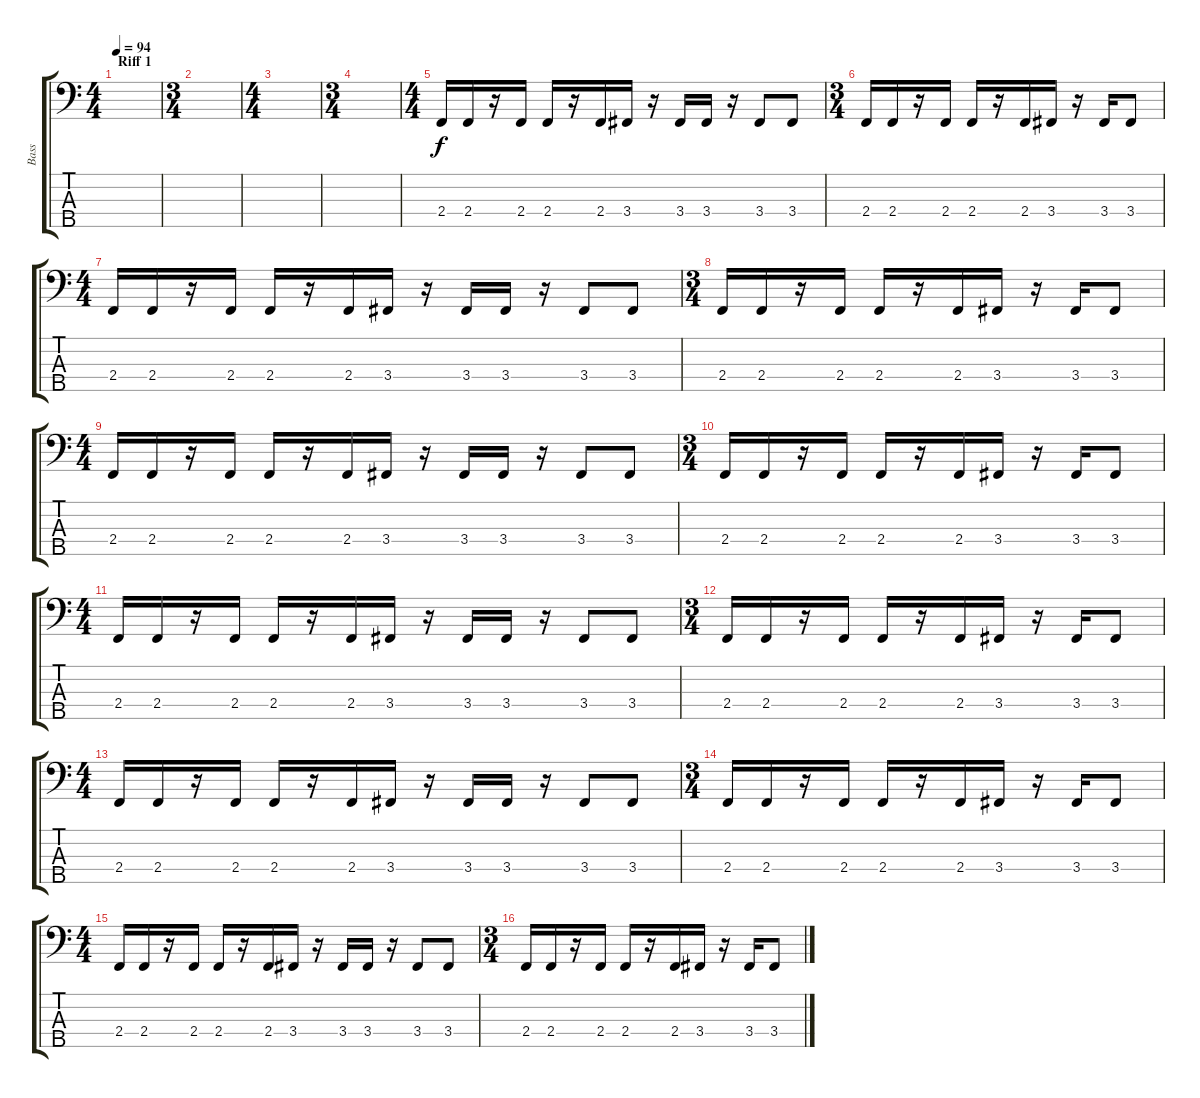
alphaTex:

\track ("Bass" "Bass") {instrument electricbassfinger}
\staff {score tabs}
\tuning (Gb2 Db2 Ab1 Eb1 Bb0) {hide}
\ts (4 4)
\section ("" "Riff 1")
\tempo 94
\clef f4
\ks c
|
\ts (3 4)
|
\ts (4 4)
|
\ts (3 4)
|
\ts (4 4)
2.4.16 2.4.16 r.16 2.4.16 2.4.16 r.16 2.4.16 3.4.16 r.16 3.4.16 3.4.16 r.16 3.4.8 3.4.8 |
\ts (3 4)
2.4.16 2.4.16 r.16 2.4.16 2.4.16 r.16 2.4.16 3.4.16 r.16 3.4.16 3.4.8 |
\ts (4 4)
2.4.16 2.4.16 r.16 2.4.16 2.4.16 r.16 2.4.16 3.4.16 r.16 3.4.16 3.4.16 r.16 3.4.8 3.4.8 |
\ts (3 4)
2.4.16 2.4.16 r.16 2.4.16 2.4.16 r.16 2.4.16 3.4.16 r.16 3.4.16 3.4.8 |
\ts (4 4)
2.4.16 2.4.16 r.16 2.4.16 2.4.16 r.16 2.4.16 3.4.16 r.16 3.4.16 3.4.16 r.16 3.4.8 3.4.8 |
\ts (3 4)
2.4.16 2.4.16 r.16 2.4.16 2.4.16 r.16 2.4.16 3.4.16 r.16 3.4.16 3.4.8 |
\ts (4 4)
2.4.16 2.4.16 r.16 2.4.16 2.4.16 r.16 2.4.16 3.4.16 r.16 3.4.16 3.4.16 r.16 3.4.8 3.4.8 |
\ts (3 4)
2.4.16 2.4.16 r.16 2.4.16 2.4.16 r.16 2.4.16 3.4.16 r.16 3.4.16 3.4.8 |
\ts (4 4)
2.4.16 2.4.16 r.16 2.4.16 2.4.16 r.16 2.4.16 3.4.16 r.16 3.4.16 3.4.16 r.16 3.4.8 3.4.8 |
\ts (3 4)
2.4.16 2.4.16 r.16 2.4.16 2.4.16 r.16 2.4.16 3.4.16 r.16 3.4.16 3.4.8 |
\ts (4 4)
2.4.16 2.4.16 r.16 2.4.16 2.4.16 r.16 2.4.16 3.4.16 r.16 3.4.16 3.4.16 r.16 3.4.8 3.4.8 |
\ts (3 4)
2.4.16 2.4.16 r.16 2.4.16 2.4.16 r.16 2.4.16 3.4.16 r.16 3.4.16 3.4.8
